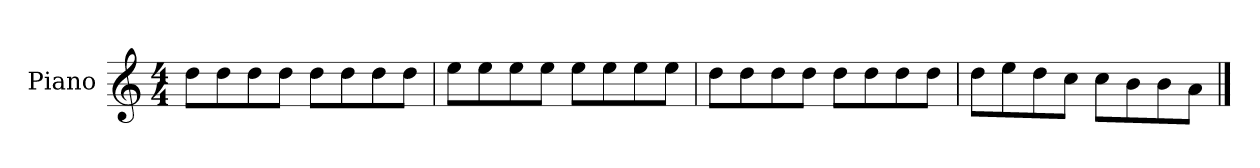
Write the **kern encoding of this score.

**kern
*part1
*staff1
*I"Piano
*I'P-no
*clefG2
*k[]
*M4/4
*MM90
=1
8dd\L
8dd\
8dd\
8dd\J
8dd\L
8dd\
8dd\
8dd\J
=2
8ee\L
8ee\
8ee\
8ee\J
8ee\L
8ee\
8ee\
8ee\J
=3
8dd\L
8dd\
8dd\
8dd\J
8dd\L
8dd\
8dd\
8dd\J
=4
8dd\L
8ee\
8dd\
8cc\J
8cc\L
8b\
8b\
8a\J
==
*-
